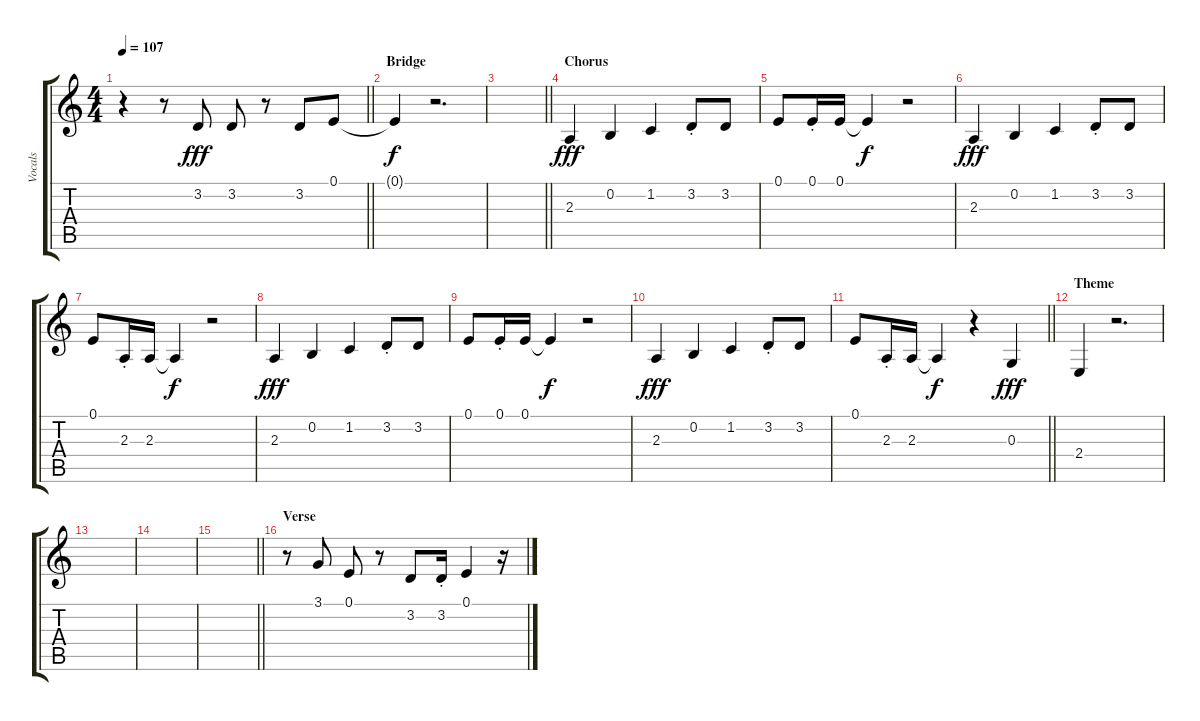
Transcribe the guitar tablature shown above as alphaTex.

\track ("Vocals" "Vocals") {instrument tenorsax}
\staff {score tabs}
\tuning (E4 B3 G3 D3 A2 E2) {hide}
\ts (4 4)
\tempo 107
\clef g2
\barLineRight lightlight
\ks c
r.4{dy fff} r.8 3.2.8 3.2.8 r.8 3.2.8 0.1.8 |
\section ("" "Bridge")
0.1{t}.4{dy f} r.2{d} |
\barLineRight lightlight
|
\section ("" "Chorus")
2.3.4{dy fff} 0.2.4 1.2.4 3.2{st}.8 3.2.8 |
0.1.8 0.1{st}.16 0.1.16 0.1{t}.4{dy f} r.2 |
2.3.4{dy fff} 0.2.4 1.2.4 3.2{st}.8 3.2.8 |
0.1.8 2.3{st}.16 2.3.16 2.3{t}.4{dy f} r.2 |
2.3.4{dy fff} 0.2.4 1.2.4 3.2{st}.8 3.2.8 |
0.1.8 0.1{st}.16 0.1.16 0.1{t}.4{dy f} r.2 |
2.3.4{dy fff} 0.2.4 1.2.4 3.2{st}.8 3.2.8 |
\barLineRight lightlight
0.1.8 2.3{st}.16 2.3.16 2.3{t}.4{dy f} r.4 0.3.4{dy fff} |
\section ("" "Theme")
2.4.4 r.2{d} |
|
|
\barLineRight lightlight
|
\section ("" "Verse")
r.8 3.1.8 0.1.8 r.8 3.2.8 3.2{st}.16 0.1.4 r.16
